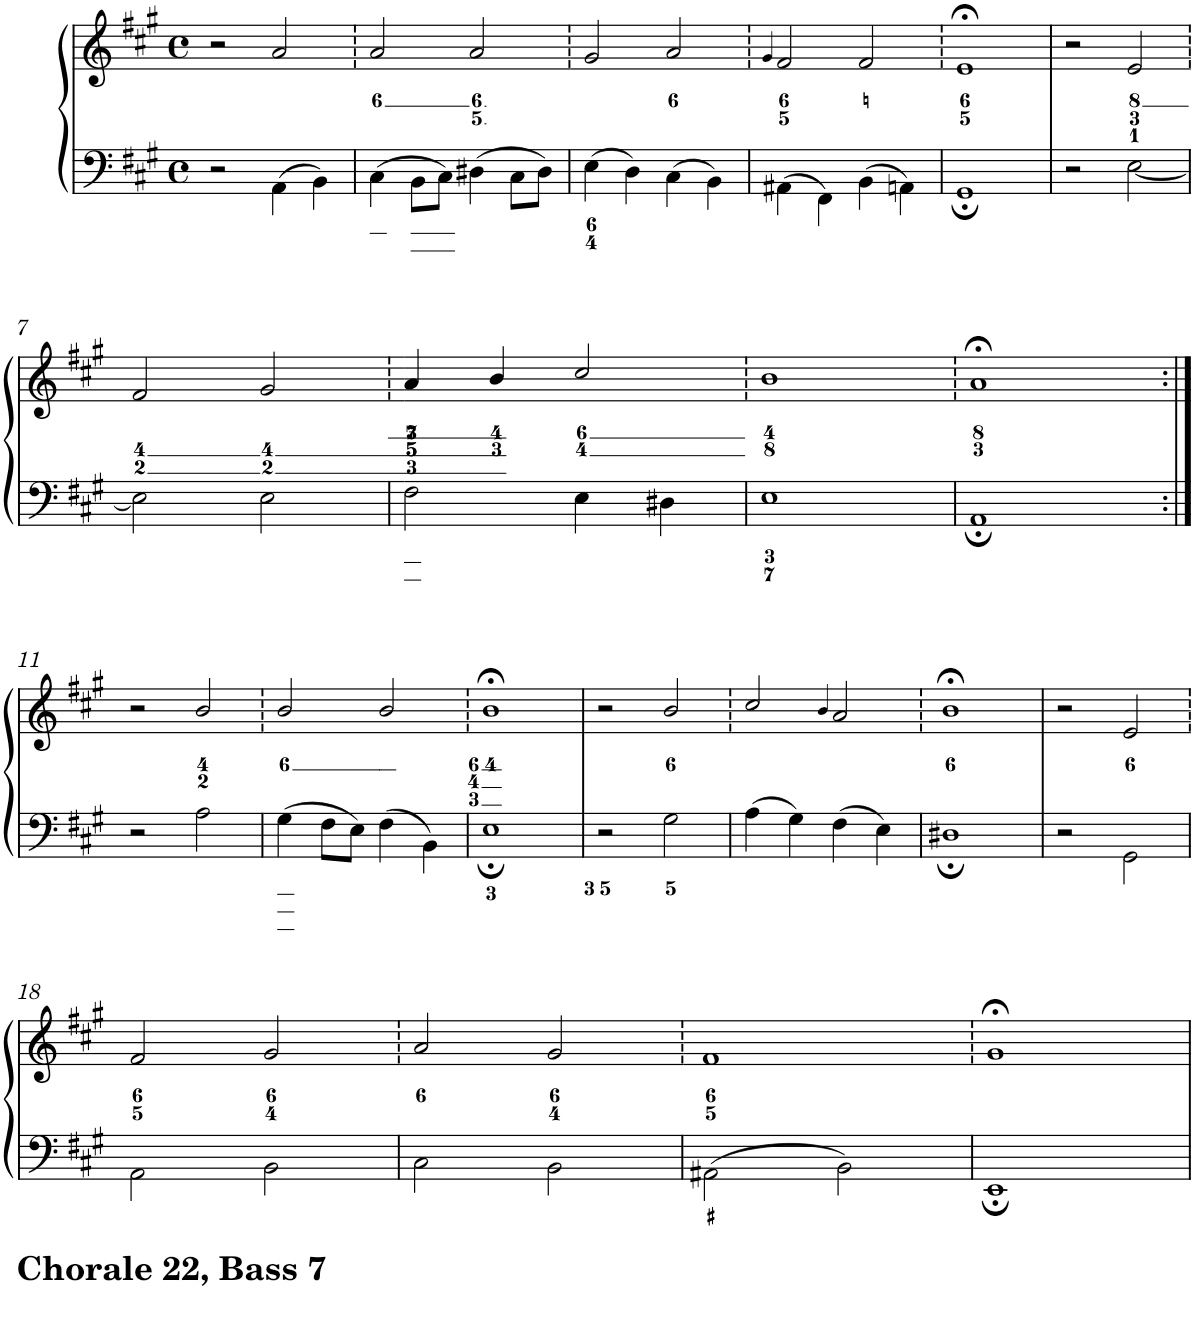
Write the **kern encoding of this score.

**kern	**kern
*part1	*part1
*staff2	*staff1
*I"Piano	*
*I'Pno.	*
*clefF4	*clefG2
*k[f#c#g#]	*k[f#c#g#]
*A:	*A:
*M4/4	*M4/4
*met(c)	*met(c)
=1	=1
2r	2r
4AA\	2a/
4BB\	.
=2	=2
4C#\	2a/
8BB\L	.
8C#\J	.
4D#X\	2a/
8C#\L	.
8D#\J	.
=3	=3
4E\	2g#/
4D\	.
4C#\	2a/
4BB\	.
=4	=4
.	4qg#/
4AA#X\	2f#/
4FF#\	.
4BB\	2f#/
4AAn\	.
=5	=5
1GG#;	1e;<
=6	=6
2r	2r
[<2E\	2e/
!!LO:LB:g=z
=7	=7
2E\]	2f#/
2E\	2g#/
=8	=8
2F#\	4a/
.	4b/
4E\	2cc#/
4D#X\	.
=9	=9
1E	1b
=10	=10
1AA;	1a;<
!!LO:LB:g=z
=11:|!	=11:|!
2r	2r
2A\	2b/
=12	=12
4G#\	2b/
8F#\L	.
8E\J	.
4F#\	2b/
4BB\	.
=13	=13
1E;	1b;<
=14	=14
2r	2r
2G#\	2b/
=15	=15
4A\	2cc#/
4G#\	.
.	4qb/
4F#\	2a/
4E\	.
=16	=16
1D#X;	1b;<
=17	=17
2r	2r
2GG#\	2e/
!!LO:LB:g=z
=18	=18
2AA\	2f#/
2BB\	2g#/
=19	=19
2C#\	2a/
2BB\	2g#/
=20	=20
2AA#X\	1f#
2BB\	.
=21	=21
1EE;	1g#;<
=	=
*-	*-
